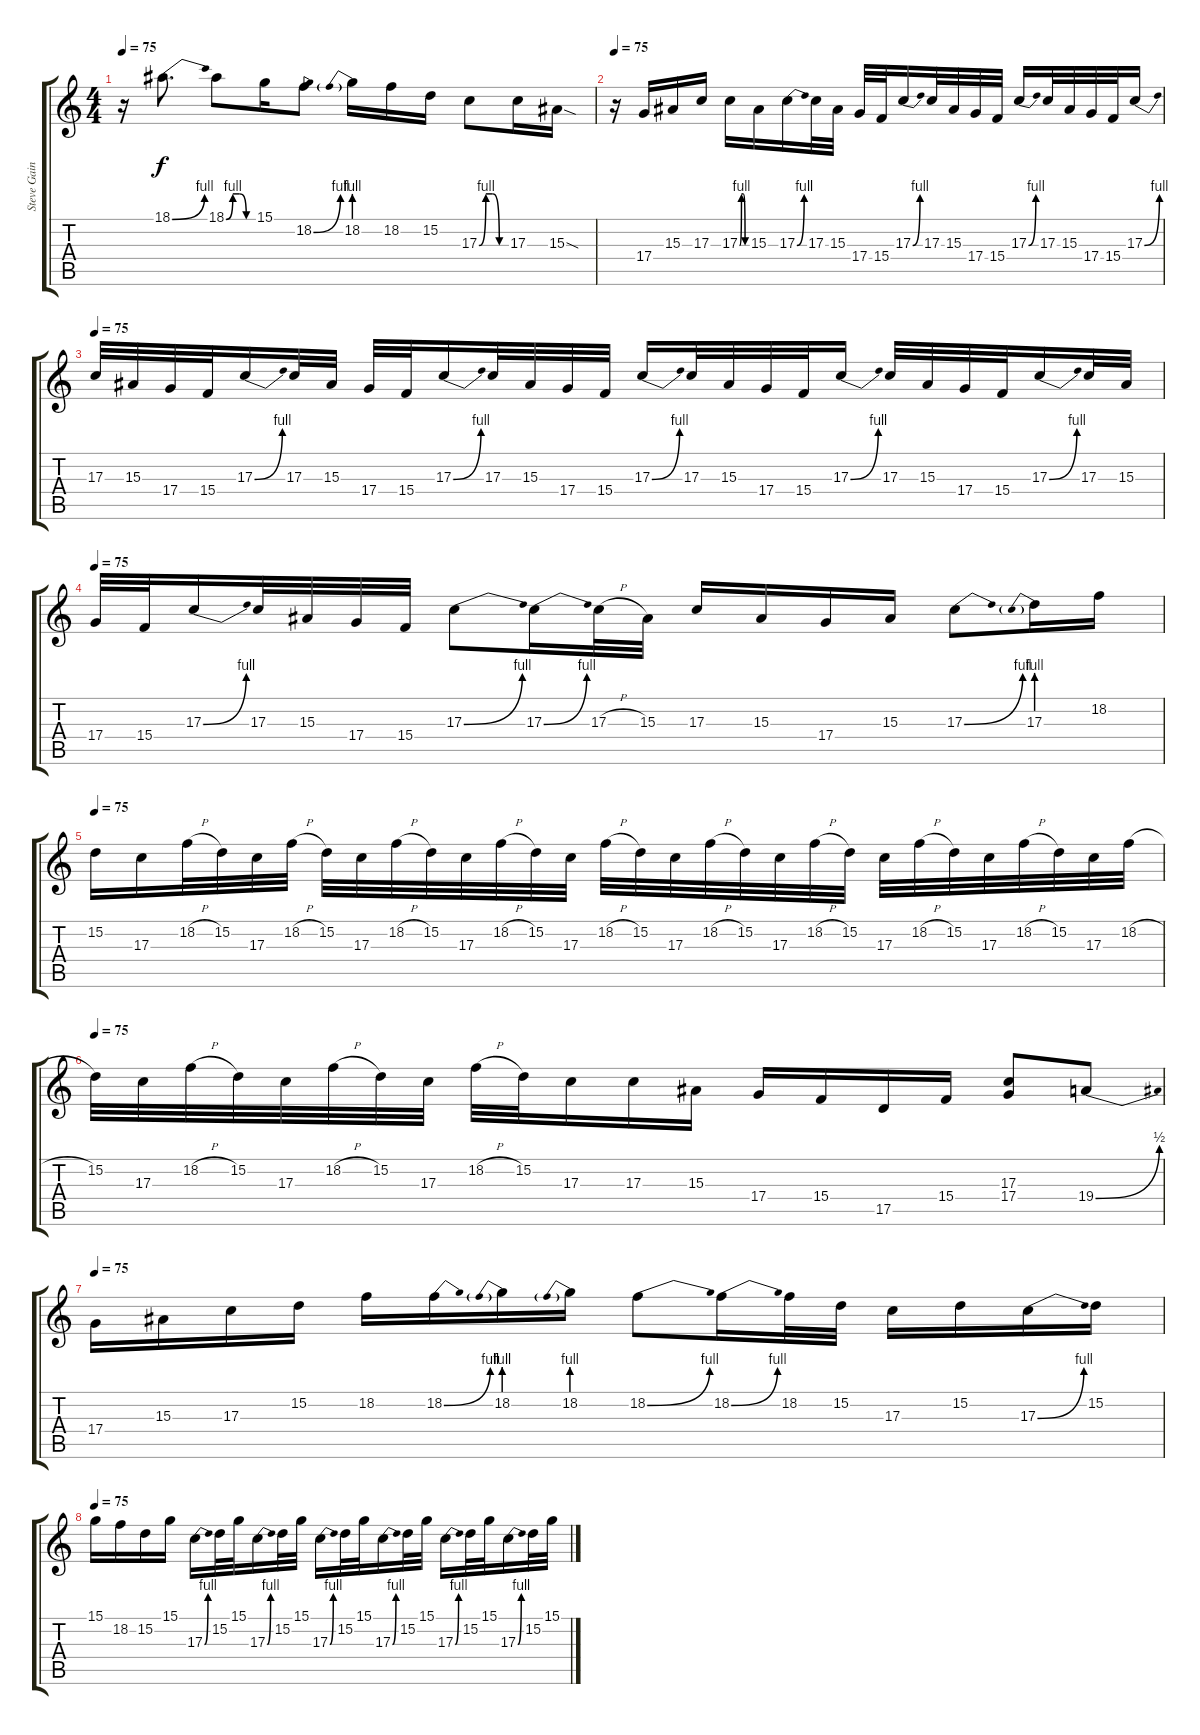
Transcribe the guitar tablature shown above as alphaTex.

\track ("Steve Gaines (overdubs solo)" "Steve Gain") {instrument lead5charang}
\staff {score tabs}
\tuning (E4 B3 G3 D3 A2 E2) {hide}
\ts (4 4)
\tempo 75
\clef g2
\ks c
r.16{dy f} 18.1{be (bend 0 0 60 4)}.8{d} 18.1{be (custom 0 0 15 4 30 4 45 0 60 0)}.8 15.1.16 18.2{be (bend 0 0 60 4)}.8 18.2{be (prebend 0 4 60 4)}.16 18.2.16 15.2.16 17.3{be (custom 0 0 15 4 30 4 45 0 60 0)}.8 17.3.16 15.3{sod}.16 |
\tempo 75
r.16 17.4.16 15.3.16 17.3.16 17.3{be (custom 0 0 15 4 30 4 45 0 60 0)}.16 15.3.16 17.3{be (bend 0 0 60 4)}.16 17.3.32 15.3.32 17.4.32 15.4.32 17.3{be (bend 0 0 60 4)}.16 17.3.32 15.3.32 17.4.32 15.4.32 17.3{be (bend 0 0 60 4)}.16 17.3.32 15.3.32 17.4.32 15.4.32 17.3{be (bend 0 0 60 4)}.16 |
\tempo 75
17.3.32 15.3.32 17.4.32 15.4.32 17.3{be (bend 0 0 60 4)}.16 17.3.32 15.3.32 17.4.32 15.4.32 17.3{be (bend 0 0 60 4)}.16 17.3.32 15.3.32 17.4.32 15.4.32 17.3{be (bend 0 0 60 4)}.16 17.3.32 15.3.32 17.4.32 15.4.32 17.3{be (bend 0 0 60 4)}.16 17.3.32 15.3.32 17.4.32 15.4.32 17.3{be (bend 0 0 60 4)}.16 17.3.32 15.3.32 |
\tempo 75
17.4.32 15.4.32 17.3{be (bend 0 0 60 4)}.16 17.3.32 15.3.32 17.4.32 15.4.32 17.3{be (bend 0 0 60 4)}.8 17.3{be (bend 0 0 60 4)}.16 17.3{h}.32 15.3.32 17.3.16 15.3.16 17.4.16 15.3.16 17.3{be (bend 0 0 60 4)}.8 17.3{be (prebend 0 4 60 4)}.16 18.2.16 |
\tempo 75
15.2.16 17.3.16 18.2{h}.32 15.2.32 17.3.32 18.2{h}.32 15.2.32 17.3.32 18.2{h}.32 15.2.32 17.3.32 18.2{h}.32 15.2.32 17.3.32 18.2{h}.32 15.2.32 17.3.32 18.2{h}.32 15.2.32 17.3.32 18.2{h}.32 15.2.32 17.3.32 18.2{h}.32 15.2.32 17.3.32 18.2{h}.32 15.2.32 17.3.32 18.2{h}.32 |
\tempo 75
15.2.32 17.3.32 18.2{h}.32 15.2.32 17.3.32 18.2{h}.32 15.2.32 17.3.32 18.2{h}.32 15.2.32 17.3.16 17.3.16 15.3.16 17.4.16 15.4.16 17.5.16 15.4.16 (17.3 17.4).8 19.4{be (bend 0 0 60 2)}.8 |
\tempo 75
17.4.16 15.3.16 17.3.16 15.2.16 18.2.16 18.2{be (bend 0 0 60 4)}.16 18.2{be (prebend 0 4 60 4)}.16 18.2{be (prebend 0 4 60 4)}.16 18.2{be (bend 0 0 60 4)}.8 18.2{be (bend 0 0 60 4)}.16 18.2.32 15.2.32 17.3.16 15.2.16 17.3{be (bend 0 0 60 4)}.16 15.2.16 |
\tempo 75
15.1.16 18.2.16 15.2.16 15.1.16 17.3{be (bend 0 0 60 4)}.16 15.2.32 15.1.32 17.3{be (bend 0 0 60 4)}.16 15.2.32 15.1.32 17.3{be (bend 0 0 60 4)}.16 15.2.32 15.1.32 17.3{be (bend 0 0 60 4)}.16 15.2.32 15.1.32 17.3{be (bend 0 0 60 4)}.16 15.2.32 15.1.32 17.3{be (bend 0 0 60 4)}.16 15.2.32 15.1.32
